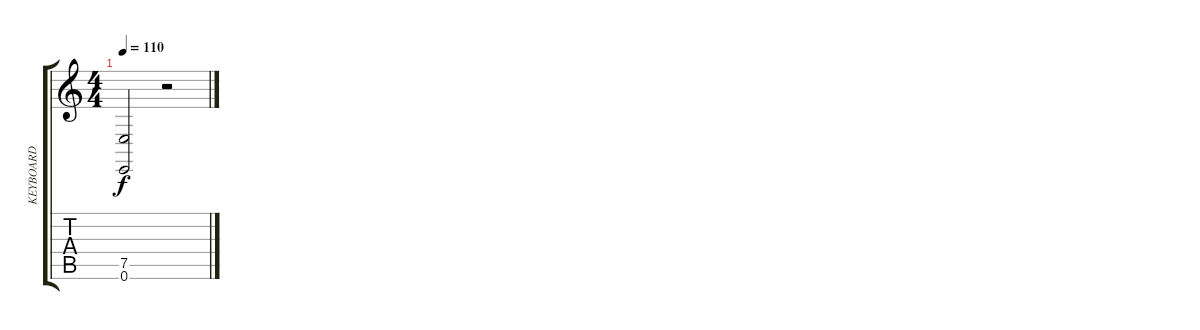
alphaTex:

\track ("KEYBOARD" "KEYBOARD") {instrument drawbarorgan}
\staff {score tabs}
\tuning (E4 B3 G3 D3 A2 E2) {hide}
\ts (4 4)
\tempo 110
\clef g2
\ks c
(7.5 0.6).2{dy f} r.2
